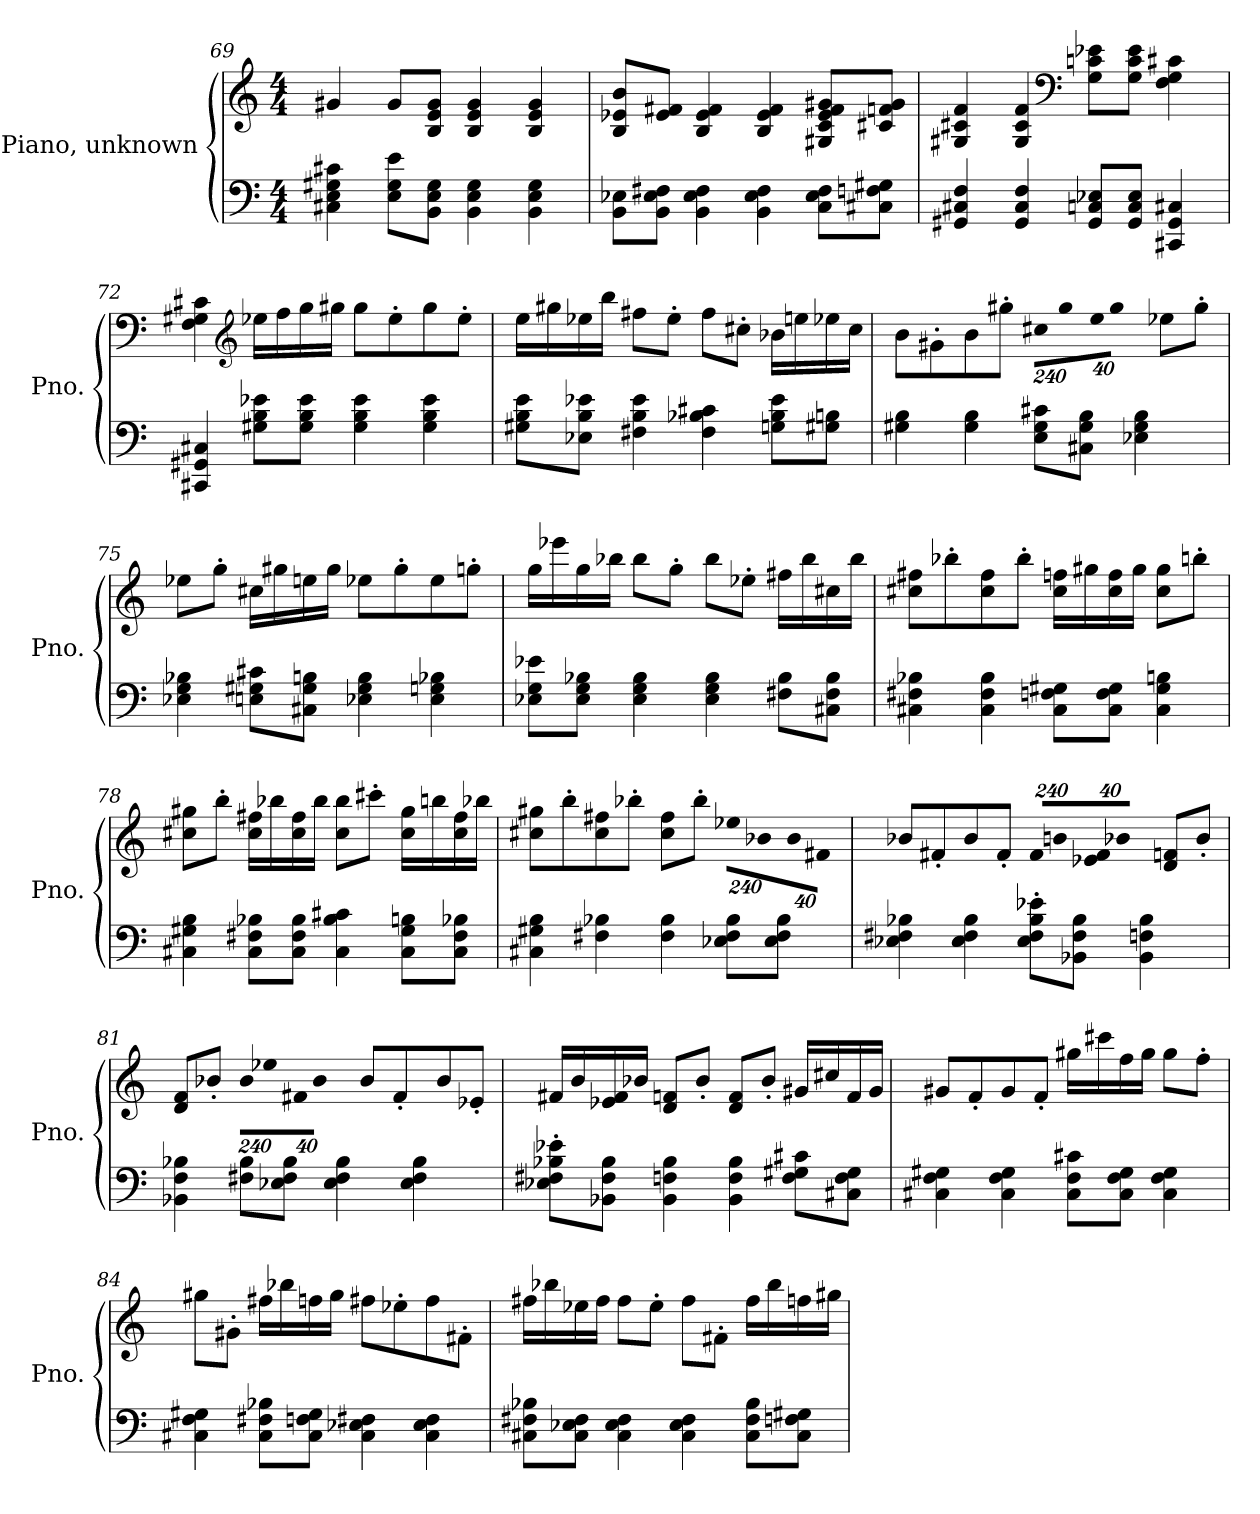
**kern	**kern
*part1	*part1
*staff2	*staff1
*I"Piano, unknown	*
*I'Pno.	*
*clefF4	*clefG2
*k[]	*k[]
*M4/4	*M4/4
=69	=69
4C#X\ 4E\ 4G#X\ 4c#X\	4g#X/
8E\ 8G#\ 8e\L	8g#/L
8BB\ 8E\ 8G#\J	8B/ 8e/ 8g#/J
4BB\ 4E\ 4G#\	4B/ 4e/ 4g#/
4BB\ 4E\ 4G#\	4B/ 4e/ 4g#/
!!LO:LB:g=z
=70	=70
8BB\ 8E-X\L	8B/ 8e-X/ 8b/L
8BB\ 8E-\ 8F#X\J	8e-/ 8f#X/J
4BB\ 4E-\ 4F#\	4B/ 4e-/ 4f#/
4BB\ 4E-\ 4F#\	4B/ 4e-/ 4f#/
8C\ 8E-\ 8F#\L	8G#X/ 8c/ 8e-/ 8f#/ 8g#X/L
8C#X\ 8Fn\ 8G#X\J	8c#X/ 8fn/ 8g#/J
=71	=71
4GG#X/ 4C#X/ 4F/	4G#X/ 4c#X/ 4f/
4GG#/ 4C#/ 4F/	4G#/ 4c#/ 4f/
*	*clefF4
8GG#/ 8Cn/ 8E-X/L	8G#\ 8cn\ 8e-X\L
8GG#/ 8C/ 8E-/J	8G#\ 8c\ 8e-\J
4CC#X/ 4GG#/ 4C#X/	4F\ 4G#\ 4c#X\
=72	=72
4CC#X/ 4GG#X/ 4C#X/	4F\ 4G#X\ 4c#X\
*	*clefG2
8G#X\ 8B\ 8e-X\L	16ee-X\LL
.	16ff\
8G#\ 8B\ 8e-\J	16gg\
.	16gg#X\JJ
4G#\ 4B\ 4e-\	8gg#\L
.	8ee-'\
4G#\ 4B\ 4e-\	8gg#\
.	8ee-'\J
!!LO:LB:g=z
=73	=73
8G#X\ 8B\ 8e\L	16ee\LL
.	16gg#X\
8E-X\ 8B\ 8e-X\J	16ee-X\
.	16bb\JJ
4F#X\ 4B\ 4e-\	8ff#X\L
.	8ee-'\J
4F#\ 4B-X\ 4c#X\	8ff#\L
.	8cc#X'\J
8Gn\ 8B-\ 8e-\L	16b-X\LL
.	16een\
8G#X\ 8Bn\J	16ee-X\
.	16cc#\JJ
=74	=74
4G#X\ 4B\	8b\L
.	8g#X'\
4G#\ 4B\	8b\
.	8gg#X'\J
*	*Xbrackettup
!	!LO:N:vis=16
8E\ 8G#\ 8c#X\L	1920%137cc#X\LL
!	!LO:N:vis=16
.	1920%137gg#\
8C#X\ 8G#\ 8B\J	.
!	!LO:N:vis=32
.	640%23ee\K
!	!LO:N:vis=16
.	1920%137gg#\JJ
4E-X\ 4G#\ 4B\	8ee-X\L
.	8gg#'\J
!!LO:LB:g=z
=75	=75
4E-X\ 4G\ 4B-X\	8ee-X\L
.	8gg'\J
8En\ 8G#X\ 8c#X\L	16cc#X\LL
.	16gg#X\
8C#X\ 8G#\ 8Bn\J	16een\
.	16gg#\JJ
4E-X\ 4G#\ 4B\	8ee-X\L
.	8gg#'\
4E-\ 4Gn\ 4B-X\	8ee-\
.	8ggn'\J
=76	=76
8E-X\ 8G\ 8e-X\L	16gg\LL
.	16eee-X\
8E-\ 8G\ 8B-X\J	16gg\
.	16bb-X\JJ
4E-\ 4G\ 4B-\	8bb-\L
.	8gg'\J
4E-\ 4G\ 4B-\	8bb-\L
.	8ee-X'\J
8F#X\ 8B-\L	16ff#X\LL
.	16bb-\
8C#X\ 8F#\ 8B-\J	16cc#X\
.	16bb-\JJ
!!LO:LB:g=z
=77	=77
4C#X\ 4F#X\ 4B-X\	8cc#X\ 8ff#X\L
.	8bb-X'\
4C#\ 4F#\ 4B-\	8cc#\ 8ff#\
.	8bb-'\J
8C#\ 8Fn\ 8G#X\L	16cc#\ 16ffn\LL
.	16gg#X\
8C#\ 8F\ 8G#\J	16cc#\ 16ff\
.	16gg#\JJ
4C#\ 4G#\ 4Bn\	8cc#\ 8gg#\L
.	8bbn'\J
=78	=78
4C#X\ 4G#X\ 4B\	8cc#X\ 8gg#X\L
.	8bb'\J
8C#\ 8F#X\ 8B-X\L	16cc#\ 16ff#X\LL
.	16bb-X\
8C#\ 8F#\ 8B-\J	16cc#\ 16ff#\
.	16bb-\JJ
4C#\ 4B-\ 4c#X\	8cc#\ 8bb-\L
.	8ccc#X'\J
8C#\ 8G#\ 8Bn\L	16cc#\ 16gg#\LL
.	16bbn\
8C#\ 8F#\ 8B-X\J	16cc#\ 16ff#\
.	16bb-X\JJ
!!LO:LB:g=z
=79	=79
4C#X\ 4G#X\ 4B\	8cc#X\ 8gg#X\L
.	8bb'\
4F#X\ 4B-X\	8cc#\ 8ff#X\
.	8bb-X'\J
4F#\ 4B-\	8cc#\ 8ff#\L
.	8bb-'\J
!	!LO:N:vis=16
8E-X\ 8F#\ 8B-\L	1920%137ee-X\LL
!	!LO:N:vis=16
.	1920%137b-X\
8E-\ 8F#\ 8B-\J	.
!	!LO:N:vis=32
.	640%23b-\K
!	!LO:N:vis=16
.	1920%137f#X\JJ
=80	=80
4E-X\ 4F#X\ 4B-X\	8b-X/L
.	8f#X'/
4E-\ 4F#\ 4B-\	8b-/
.	8f#'/J
!	!LO:N:vis=16
8E-\' 8F#\' 8B-\' 8e-X\'L	1920%137f#/LL
!	!LO:N:vis=16
.	1920%137bn/
8BB-X\ 8F#\ 8B-\J	.
!	!LO:N:vis=32
.	640%23e-X/ 640%23f#/K
!	!LO:N:vis=16
.	1920%137b-X/JJ
4BB-\ 4Fn\ 4B-\	8d/ 8fn/L
.	8b-'/J
=81	=81
4BB-X\ 4F\ 4B-X\	8d/ 8f/L
.	8b-X'/J
!	!LO:N:vis=16
8F#X\ 8B-\L	1920%137b-\LL
!	!LO:N:vis=16
.	1920%137ee-X\
8E-X\ 8F#\ 8B-\J	.
!	!LO:N:vis=32
.	640%23f#X\K
!	!LO:N:vis=16
.	1920%137b-\JJ
4E-\ 4F#\ 4B-\	8b-/L
.	8f#'/
4E-\ 4F#\ 4B-\	8b-/
.	8e-X'/J
!!LO:PB:g=z
=82	=82
8E-X\' 8F#X\' 8B-X\' 8e-X\'L	16f#X/LL
.	16b/
8BB-X\ 8F#\ 8B-\J	16e-X/ 16f#/
.	16b-X/JJ
4BB-\ 4Fn\ 4B-\	8d/ 8fn/L
.	8b-'/J
4BB-\ 4F\ 4B-\	8d/ 8f/L
.	8b-'/J
8F\ 8G#X\ 8c#X\L	16g#X/LL
.	16cc#X/
8C#X\ 8F\ 8G#\J	16f/
.	16g#/JJ
=83	=83
4C#X\ 4F\ 4G#X\	8g#X/L
.	8f'/
4C#\ 4F\ 4G#\	8g#/
.	8f'/J
8C#\ 8F\ 8c#X\L	16gg#X\LL
.	16ccc#X\
8C#\ 8F\ 8G#\J	16ff\
.	16gg#\JJ
4C#\ 4F\ 4G#\	8gg#\L
.	8ff'\J
!!LO:LB:g=z
=84	=84
4C#X\ 4F\ 4G#X\	8gg#X\L
.	8g#X'\J
8C#\ 8F#X\ 8B-X\L	16ff#X\LL
.	16bb-X\
8C#\ 8Fn\ 8G#\J	16ffn\
.	16gg#\JJ
4C#\ 4E-X\ 4F#X\	8ff#X\L
.	8ee-X'\
4C#\ 4E-\ 4F#\	8ff#\
.	8f#X'\J
=85	=85
8C#X\ 8F#X\ 8B-X\L	16ff#X\LL
.	16bb-X\
8C#\ 8E-X\ 8F#\J	16ee-X\
.	16ff#\JJ
4C#\ 4E-\ 4F#\	8ff#\L
.	8ee-'\J
4C#\ 4E-\ 4F#\	8ff#\L
.	8f#X'\J
8C#\ 8F#\ 8B-\L	16ff#\LL
.	16bb-\
8C#\ 8Fn\ 8G#X\J	16ffn\
.	16gg#X\JJ
=	=
*-	*-
